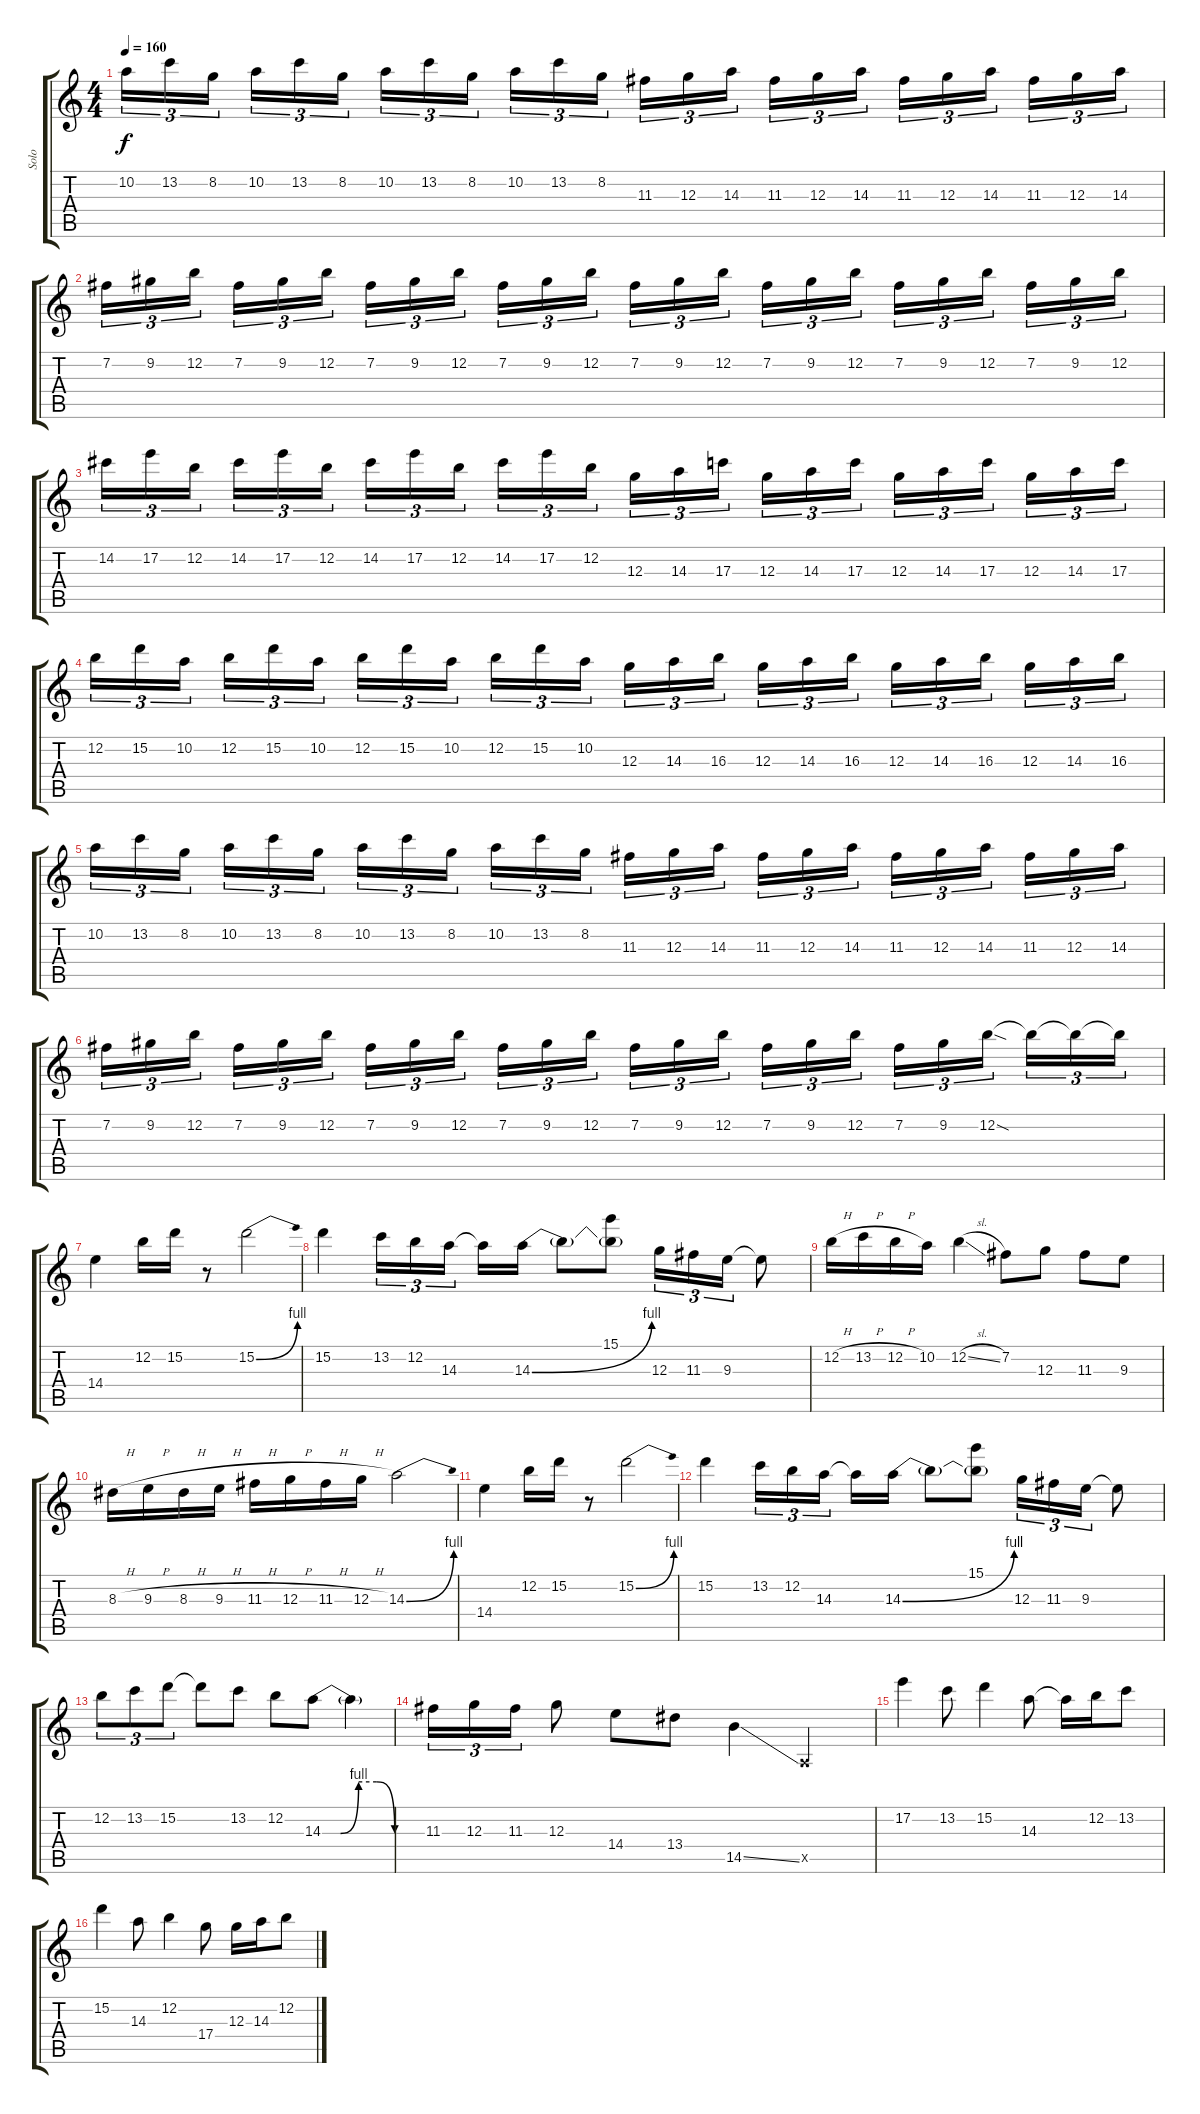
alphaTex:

\track ("Solo" "Solo") {instrument overdrivenguitar}
\staff {score tabs}
\tuning (E4 B3 G3 D3 A2 E2) {hide}
\ts (4 4)
\tempo 160
\clef g2
\ks c
10.2.16{tu (3 2) dy f} 13.2.16{tu (3 2)} 8.2.16{tu (3 2)} 10.2.16{tu (3 2)} 13.2.16{tu (3 2)} 8.2.16{tu (3 2)} 10.2.16{tu (3 2)} 13.2.16{tu (3 2)} 8.2.16{tu (3 2)} 10.2.16{tu (3 2)} 13.2.16{tu (3 2)} 8.2.16{tu (3 2)} 11.3.16{tu (3 2)} 12.3.16{tu (3 2)} 14.3.16{tu (3 2)} 11.3.16{tu (3 2)} 12.3.16{tu (3 2)} 14.3.16{tu (3 2)} 11.3.16{tu (3 2)} 12.3.16{tu (3 2)} 14.3.16{tu (3 2)} 11.3.16{tu (3 2)} 12.3.16{tu (3 2)} 14.3.16{tu (3 2)} |
7.2.16{tu (3 2)} 9.2.16{tu (3 2)} 12.2.16{tu (3 2)} 7.2.16{tu (3 2)} 9.2.16{tu (3 2)} 12.2.16{tu (3 2)} 7.2.16{tu (3 2)} 9.2.16{tu (3 2)} 12.2.16{tu (3 2)} 7.2.16{tu (3 2)} 9.2.16{tu (3 2)} 12.2.16{tu (3 2)} 7.2.16{tu (3 2)} 9.2.16{tu (3 2)} 12.2.16{tu (3 2)} 7.2.16{tu (3 2)} 9.2.16{tu (3 2)} 12.2.16{tu (3 2)} 7.2.16{tu (3 2)} 9.2.16{tu (3 2)} 12.2.16{tu (3 2)} 7.2.16{tu (3 2)} 9.2.16{tu (3 2)} 12.2.16{tu (3 2)} |
14.2.16{tu (3 2)} 17.2.16{tu (3 2)} 12.2.16{tu (3 2)} 14.2.16{tu (3 2)} 17.2.16{tu (3 2)} 12.2.16{tu (3 2)} 14.2.16{tu (3 2)} 17.2.16{tu (3 2)} 12.2.16{tu (3 2)} 14.2.16{tu (3 2)} 17.2.16{tu (3 2)} 12.2.16{tu (3 2)} 12.3.16{tu (3 2)} 14.3.16{tu (3 2)} 17.3.16{tu (3 2)} 12.3.16{tu (3 2)} 14.3.16{tu (3 2)} 17.3.16{tu (3 2)} 12.3.16{tu (3 2)} 14.3.16{tu (3 2)} 17.3.16{tu (3 2)} 12.3.16{tu (3 2)} 14.3.16{tu (3 2)} 17.3.16{tu (3 2)} |
12.2.16{tu (3 2)} 15.2.16{tu (3 2)} 10.2.16{tu (3 2)} 12.2.16{tu (3 2)} 15.2.16{tu (3 2)} 10.2.16{tu (3 2)} 12.2.16{tu (3 2)} 15.2.16{tu (3 2)} 10.2.16{tu (3 2)} 12.2.16{tu (3 2)} 15.2.16{tu (3 2)} 10.2.16{tu (3 2)} 12.3.16{tu (3 2)} 14.3.16{tu (3 2)} 16.3.16{tu (3 2)} 12.3.16{tu (3 2)} 14.3.16{tu (3 2)} 16.3.16{tu (3 2)} 12.3.16{tu (3 2)} 14.3.16{tu (3 2)} 16.3.16{tu (3 2)} 12.3.16{tu (3 2)} 14.3.16{tu (3 2)} 16.3.16{tu (3 2)} |
10.2.16{tu (3 2)} 13.2.16{tu (3 2)} 8.2.16{tu (3 2)} 10.2.16{tu (3 2)} 13.2.16{tu (3 2)} 8.2.16{tu (3 2)} 10.2.16{tu (3 2)} 13.2.16{tu (3 2)} 8.2.16{tu (3 2)} 10.2.16{tu (3 2)} 13.2.16{tu (3 2)} 8.2.16{tu (3 2)} 11.3.16{tu (3 2)} 12.3.16{tu (3 2)} 14.3.16{tu (3 2)} 11.3.16{tu (3 2)} 12.3.16{tu (3 2)} 14.3.16{tu (3 2)} 11.3.16{tu (3 2)} 12.3.16{tu (3 2)} 14.3.16{tu (3 2)} 11.3.16{tu (3 2)} 12.3.16{tu (3 2)} 14.3.16{tu (3 2)} |
7.2.16{tu (3 2)} 9.2.16{tu (3 2)} 12.2.16{tu (3 2)} 7.2.16{tu (3 2)} 9.2.16{tu (3 2)} 12.2.16{tu (3 2)} 7.2.16{tu (3 2)} 9.2.16{tu (3 2)} 12.2.16{tu (3 2)} 7.2.16{tu (3 2)} 9.2.16{tu (3 2)} 12.2.16{tu (3 2)} 7.2.16{tu (3 2)} 9.2.16{tu (3 2)} 12.2.16{tu (3 2)} 7.2.16{tu (3 2)} 9.2.16{tu (3 2)} 12.2.16{tu (3 2)} 7.2.16{tu (3 2)} 9.2.16{tu (3 2)} 12.2{sod}.16{tu (3 2)} 12.2{t}.16{tu (3 2)} 12.2{t}.16{tu (3 2)} 12.2{t}.16{tu (3 2)} |
14.4.4 12.2.16 15.2.16 r.8 15.2{be (bend 0 0 60 4)}.2 |
15.2.4 13.2.16{tu (3 2)} 12.2.16{tu (3 2)} 14.3.16{tu (3 2)} 14.3{t}.16 14.3{be (bend 0 0 60 4)}.16 14.3{t}.8 (15.1 14.3{t}).8 12.3.16{tu (3 2)} 11.3.16{tu (3 2)} 9.3.16{tu (3 2)} 9.3{t}.8 |
12.2{h}.16 13.2{h}.16 12.2{h}.16 10.2.16 12.2{sl}.4 7.2.8 12.3.8 11.3.8 9.3.8 |
8.3{h}.16 9.3{h}.16 8.3{h}.16 9.3{h}.16 11.3{h}.16 12.3{h}.16 11.3{h}.16 12.3{h}.16 14.3{be (bend 0 0 60 4)}.2 |
14.4.4 12.2.16 15.2.16 r.8 15.2{be (bend 0 0 60 4)}.2 |
15.2.4 13.2.16{tu (3 2)} 12.2.16{tu (3 2)} 14.3.16{tu (3 2)} 14.3{t}.16 14.3{be (bend 0 0 60 4)}.16 14.3{t}.8 (15.1 14.3{t}).8 12.3.16{tu (3 2)} 11.3.16{tu (3 2)} 9.3.16{tu (3 2)} 9.3{t}.8 |
12.2.8{tu (3 2)} 13.2.8{tu (3 2)} 15.2.8{tu (3 2)} 15.2{t}.8 13.2.8 12.2.8 14.3{be (custom 0 0 15 0 30 4 45 4 60 0)}.8 14.3{t}.4 |
11.3.16{tu (3 2)} 12.3.16{tu (3 2)} 11.3.16{tu (3 2)} 12.3.8 14.4.8 13.4.8 14.5{ss}.4 0.5{x}.4 |
17.2.4 13.2.8 15.2.4 14.3.8 14.3{t}.16 12.2.16 13.2.8 |
15.2.4 14.3.8 12.2.4 17.4.8 12.3.16 14.3.16 12.2.8
